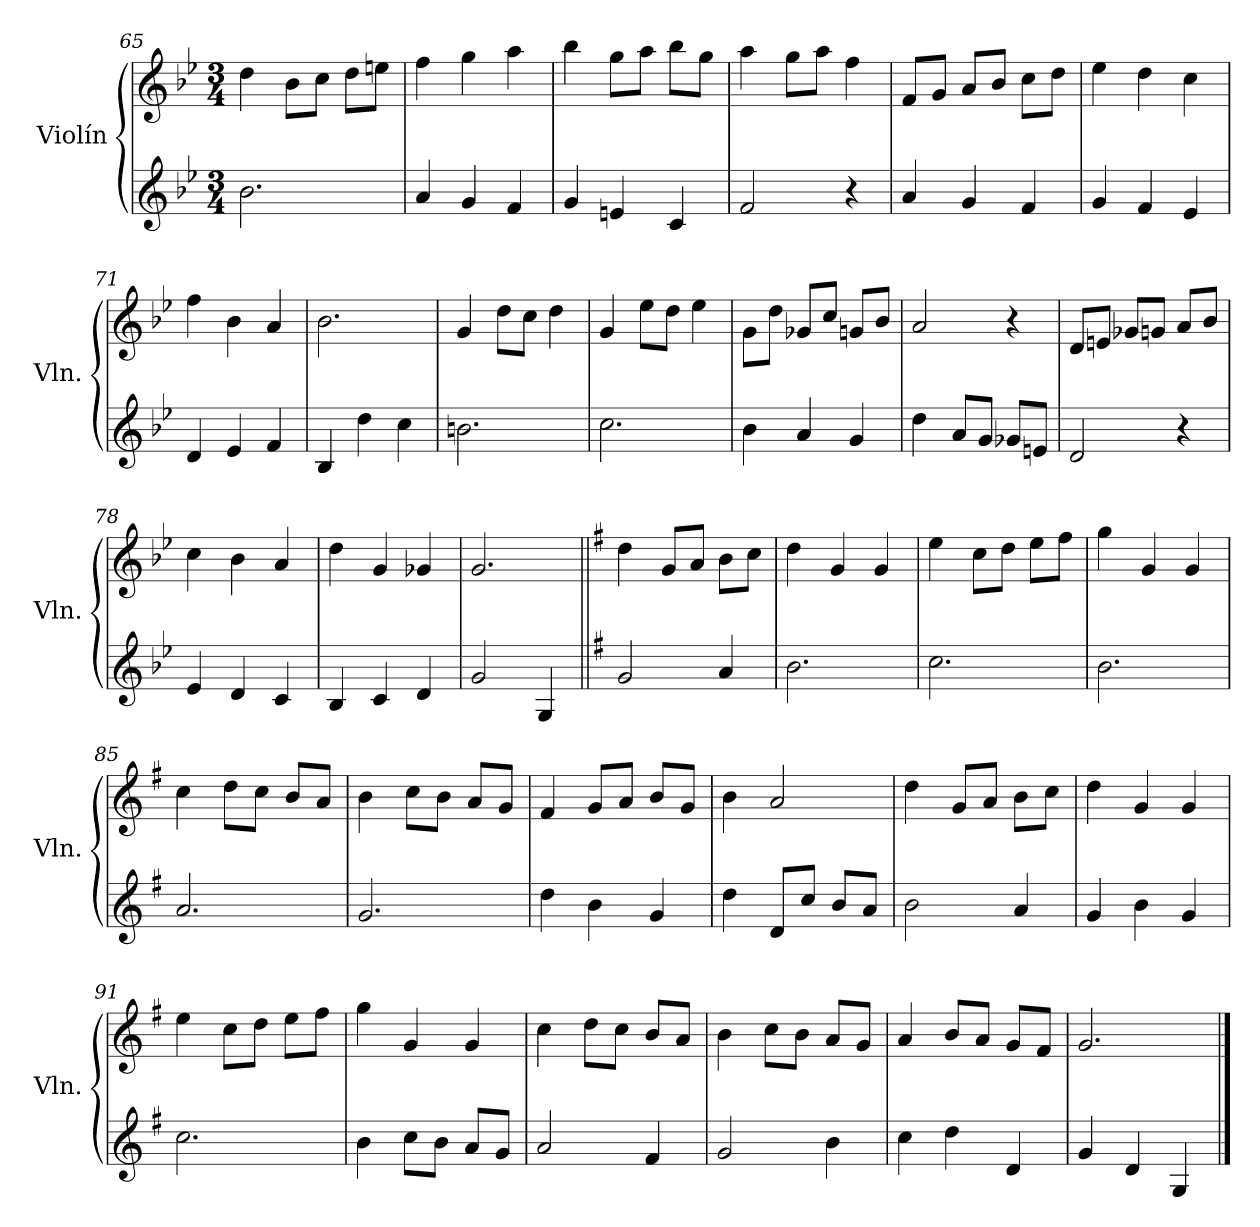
**kern	**kern
*part2	*part1
*staff2	*staff1
*I"Violín	*I"Violín
*I'Vln.	*I'Vln.
*clefG2	*clefG2
*k[b-e-]	*k[b-e-]
*M3/4	*M3/4
=65	=65
2.b-\	4dd\
.	8b-\L
.	8cc\J
.	8dd\L
.	8een\J
=66	=66
4a/	4ff\
4g/	4gg\
4f/	4aa\
=67	=67
4g/	4bb-\
4en/	8gg\L
.	8aa\J
4c/	8bb-\L
.	8gg\J
=68	=68
2f/	4aa\
.	8gg\L
.	8aa\J
4r	4ff\
!!LO:LB:g=z
=69	=69
4a/	8f/L
.	8g/J
4g/	8a/L
.	8b-/J
4f/	8cc\L
.	8dd\J
=70	=70
4g/	4ee-\
4f/	4dd\
4e-/	4cc\
=71	=71
4d/	4ff\
4e-/	4b-\
4f/	4a/
=72	=72
4B-/	2.b-\
4dd\	.
4cc\	.
=73	=73
2.bn\	4g/
.	8dd\L
.	8cc\J
.	4dd\
=74	=74
2.cc\	4g/
.	8ee-\L
.	8dd\J
.	4ee-\
=75	=75
4b-\	8g\L
.	8dd\J
4a/	8g-X/L
.	8cc/J
4g/	8gn/L
.	8b-/J
!!LO:LB:g=z
=76	=76
4dd\	2a/
8a/L	.
8g/J	.
8g-X/L	4r
8en/J	.
=77	=77
2d/	8d/L
.	8en/J
.	8g-X/L
.	8gn/J
4r	8a/L
.	8b-/J
=78	=78
4e-/	4cc\
4d/	4b-\
4c/	4a/
=79	=79
4B-/	4dd\
4c/	4g/
4d/	4g-X/
=80	=80
2g/	2.g/
4G/	.
=81||	=81||
*k[f#]	*k[f#]
2g/	4dd\
.	8g/L
.	8a/J
4a/	8b\L
.	8cc\J
=82	=82
2.b\	4dd\
.	4g/
.	4g/
!!LO:PB:g=z
=83	=83
2.cc\	4ee\
.	8cc\L
.	8dd\J
.	8ee\L
.	8ff#\J
=84	=84
2.b\	4gg\
.	4g/
.	4g/
=85	=85
2.a/	4cc\
.	8dd\L
.	8cc\J
.	8b/L
.	8a/J
=86	=86
2.g/	4b\
.	8cc\L
.	8b\J
.	8a/L
.	8g/J
=87	=87
4dd\	4f#/
4b\	8g/L
.	8a/J
4g/	8b/L
.	8g/J
=88	=88
4dd\	4b\
8d/L	2a/
8cc/J	.
8b/L	.
8a/J	.
=89	=89
2b\	4dd\
.	8g/L
.	8a/J
4a/	8b\L
.	8cc\J
=90	=90
4g/	4dd\
4b\	4g/
4g/	4g/
!!LO:LB:g=z
=91	=91
2.cc\	4ee\
.	8cc\L
.	8dd\J
.	8ee\L
.	8ff#\J
=92	=92
4b\	4gg\
8cc\L	4g/
8b\J	.
8a/L	4g/
8g/J	.
=93	=93
2a/	4cc\
.	8dd\L
.	8cc\J
4f#/	8b/L
.	8a/J
=94	=94
2g/	4b\
.	8cc\L
.	8b\J
4b\	8a/L
.	8g/J
=95	=95
4cc\	4a/
4dd\	8b/L
.	8a/J
4d/	8g/L
.	8f#/J
=96	=96
4g/	2.g/
4d/	.
4G/	.
==	==
*-	*-
